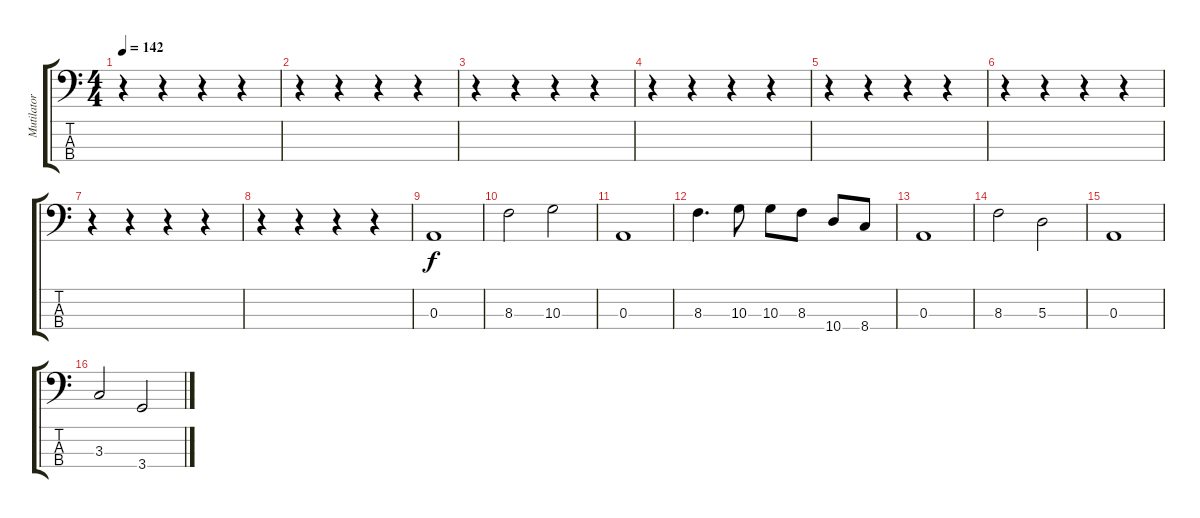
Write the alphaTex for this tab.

\track ("Mutilator" "Mutilator") {instrument electricbassfinger}
\staff {score tabs}
\tuning (G2 D2 A1 E1) {hide}
\ts (4 4)
\tempo 142
\clef f4
\ks c
r.4{dy f} r.4 r.4 r.4 |
r.4 r.4 r.4 r.4 |
r.4 r.4 r.4 r.4 |
r.4 r.4 r.4 r.4 |
r.4 r.4 r.4 r.4 |
r.4 r.4 r.4 r.4 |
r.4 r.4 r.4 r.4 |
r.4 r.4 r.4 r.4 |
0.3.1 |
8.3.2 10.3.2 |
0.3.1 |
8.3.4{d} 10.3.8 10.3.8 8.3.8 10.4.8 8.4.8 |
0.3.1 |
8.3.2 5.3.2 |
0.3.1 |
3.3.2 3.4.2
